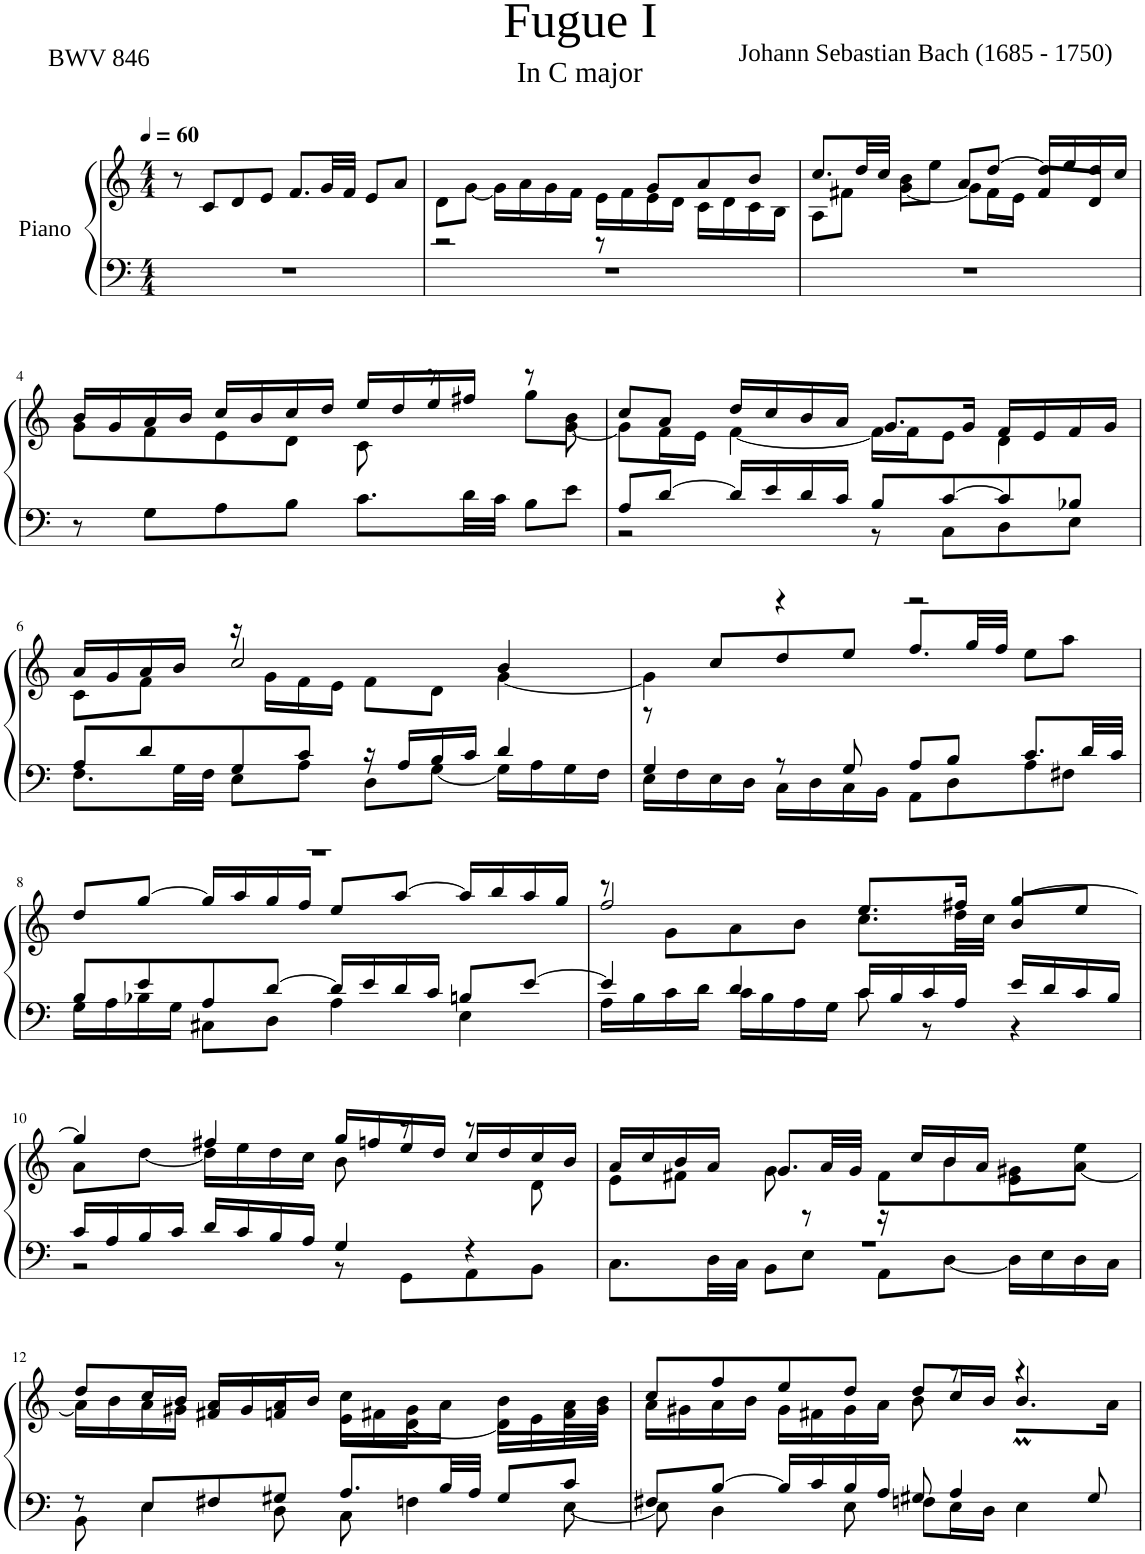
**kern	**kern	**text
*part1	*part1	*part1
*staff2	*staff1	*staff1
*I"Piano	*	*
*I'Pno	*	*
*clefF4	*clefG2	*
*k[]	*k[]	*
*M4/4	*M4/4	*
*MM60	*MM60	*
=1	=1	=1
1r	8r	.
.	8c/L	.
.	8d/	.
.	8e/J	.
.	8.f/L	.
.	32g/LL	.
.	32f/JJJ	.
.	8e/L	.
.	8a/J	.
=2	=2	=2
*	*^	*
1r	8d\L	2r	.
.	[8g\J	.	.
.	16g\LL]	.	.
.	16a\	.	.
.	16g\	.	.
.	16f\JJ	.	.
.	16e\LL	8r	.
.	16f\	.	.
.	16e\	8g/L	.
.	16d\JJ	.	.
.	16c\LL	8a/	.
.	16d\	.	.
.	16c\	8b/J	.
.	16B\JJ	.	.
=3	=3	=3	=3
1r	8A\L	8.cc/L	.
.	8f#X\J	.	.
.	.	32dd/LL	.
.	.	32cc/JJJ	.
.	[4g\	8b\L	.
.	.	8ee\J	.
.	8g\L]	8a/L	.
.	16f#\L	[8dd/J	.
.	16e\JJ	.	.
.	8f#/L	16dd/LL]	.
.	.	16ee/	.
.	8d/J	16dd/	.
.	.	16cc/JJ	.
!!LO:LB:g=z	!!
=4	=4	=4	=4
!	!	!	!LO:LY:b
8r	8g\L	16b/LL	a
.	.	16g/	.
8G\L	8f\	16a/	.
.	.	16b/JJ	.
8A\	8e\	16cc/LL	.
.	.	16b/	.
8B\J	8d\J	16cc/	.
.	.	16dd/JJ	.
8.c\L	8c\	16ee/LL	.
.	.	16dd/	.
.	8r	16ee/	.
32d\LL	.	16ff#X/JJ	.
32c\JJJ	.	.	.
8B\L	8r	8gg\L	.
8e\J	[8g\	8b\J	.
=5	=5	=5	=5
*^	*	*	*
8A/L	2r	8g\L]	8cc/L	.
[8d/J	.	16f\L	8a/J	.
.	.	16e\JJ	.	.
16d/LL]	.	[4f\	16dd/LL	.
16e/	.	.	16cc/	.
16d/	.	.	16b/	.
16c/JJ	.	.	16a/JJ	.
8B/L	8r	16f\LL]	8.g/L	.
.	.	16f\J	.	.
[8c/	8C\L	8e\J	.	.
.	.	.	16g/Jk	.
8c/]	8D\	4d\	16f/LL	.
.	.	.	16e/	.
8B-X/J	8E\J	.	16f/	.
.	.	.	16g/JJ	.
!!LO:LB:g=z	!!
=6	=6	=6	=6	=6
!	!	!	!	!LO:LY:b
8A/L	8.F\L	8c\L	16a/LL	a
.	.	.	16g/	.
8d/	.	8f\J	16a/	.
.	32G\LL	.	16b/JJ	.
.	32F\JJJ	.	.	.
8G/	8E\L	16r	2cc/	.
.	.	16g\LL	.	.
8c/J	8A\J	16f\	.	.
.	.	16e\JJ	.	.
16r	8D\L	8f\L	.	.
16A/LL	.	.	.	.
16B/	[8G\J	8d\J	.	.
16c/JJ	.	.	.	.
4d/	16G\LL]	[4g\	4b/	.
.	16A\	.	.	.
.	16G\	.	.	.
.	16F\JJ	.	.	.
=7	=7	=7	=7	=7
4G/	16E\LL	4g\]	8r	.
.	16F\	.	.	.
.	16E\	.	8cc/L	.
.	16D\JJ	.	.	.
8r	16C\LL	4r	8dd/	.
.	16D\	.	.	.
8G/	16C\	.	8ee/J	.
.	16BB\JJ	.	.	.
8A/L	8AA\L	2r	8.ff/L	.
8B/J	8D\	.	.	.
.	.	.	32gg/LL	.
.	.	.	32ff/JJJ	.
8.c/L	8A\	.	8ee\L	.
.	8F#X\J	.	8aa\J	.
32d/LL	.	.	.	.
32c/JJJ	.	.	.	.
!!LO:LB:g=z	!!
=8	=8	=8	=8	=8
!	!	!	!	!LO:LY:b
8B/L	16G\LL	1r	8dd/L	a
.	16A\	.	.	.
8e/	16B-X\	.	[8gg/J	.
.	16G\JJ	.	.	.
8A/	8C#X\L	.	16gg/LL]	.
.	.	.	16aa/	.
[8d/J	8D\J	.	16gg/	.
.	.	.	16ff/JJ	.
16d/LL]	4A\	.	8ee/L	.
16e/	.	.	.	.
16d/	.	.	[8aa/J	.
16c/JJ	.	.	.	.
8Bn/L	4E\	.	16aa/LL]	.
.	.	.	16bb/	.
[8e/J	.	.	16aa/	.
.	.	.	16gg/JJ	.
=9	=9	=9	=9	=9
!	!	!	!	!LO:LY:b
4e/]	16A\LL	8r	2ff/	a
.	16B\	.	.	.
.	16c\	8g\L	.	.
.	16d\JJ	.	.	.
4d/	16c\LL	8a\	.	.
.	16B\	.	.	.
.	16A\	8b\J	.	.
.	16G\JJ	.	.	.
16c/LL	8c\	8.cc\L	8.ee/L	.
16B/	.	.	.	.
16c/	8r	.	.	.
16A/JJ	.	32dd\LL	16ff#X/Jk	.
.	.	32cc\JJJ	.	.
16e/LL	4r	8b/L	[4gg/	.
16d/	.	.	.	.
16c/	.	8ee/J	.	.
16B/JJ	.	.	.	.
!!LO:LB:g=z	!!
=10	=10	=10	=10	=10
16c/LL	2r	8a\L	4gg/]	.
16A/	.	.	.	.
16B/	.	[8dd\J	.	.
16c/JJ	.	.	.	.
16d/LL	.	16dd\LL]	4ff#X/	.
16c/	.	16ee\	.	.
16B/	.	16dd\	.	.
16A/JJ	.	16cc\JJ	.	.
4G/	8r	8b\	16gg/LL	.
.	.	.	16ffn/	.
.	8GG\L	8r	16ee/	.
.	.	.	16dd/JJ	.
4r	8AA\	8r	16cc/LL	.
.	.	.	16dd/	.
.	8BB\J	8d\	16cc/	.
.	.	.	16b/JJ	.
=11	=11	=11	=11	=11
1r	8.C\L	8e\L	16a/LL	.
.	.	.	16cc/	.
.	.	8f#X\J	16b/	.
.	32D\LL	.	16a/JJ	.
.	32C\JJJ	.	.	.
.	8BB\L	8.g/L	8g\	.
.	8E\J	.	8r	.
.	.	32a/LL	.	.
.	.	32g/JJJ	.	.
.	8AA\L	8f#\L	16r	.
.	.	.	16cc/LL	.
.	[8D\J	8b\	16b/	.
.	.	.	16a/JJ	.
.	16D\LL]	8e\	8g#X\L	.
.	16E\	.	.	.
.	16D\	[8a\J	8ee\J	.
.	16C\JJ	.	.	.
!!LO:LB:g=z	!!
=12	=12	=12	=12	=12
!	!	!	!	!LO:LY:b
8r	8BB\	16a\LL]	8dd/L	a
.	.	16b\	.	.
8E/L	4E\	16a\	16cc/L	.
.	.	16g#X\JJ	16b/JJ	.
8F#X/	.	8f#X/L	16a/LL	.
.	.	.	16g#/	.
8G#X/J	8D\	8fn/J	16a/	.
.	.	.	16b/JJ	.
8.A/L	8C\	8e\L	16cc\LL	.
.	.	.	16f#X\	.
.	4Fn\	[8d\J	16g#\	.
32B/LL	.	.	16a\JJ	.
32A/JJJ	.	.	.	.
8G#/L	.	16d\LL]	8b\L	.
.	.	16e\	.	.
8c/J	[8E\	16f#\	16a\L	.
.	.	16g#\JJ	16b\JJ	.
=13	=13	=13	=13	=13
*	*	*	*^	*
8F#X/L	8E\]	16a\LL	8cc/L	2ryy	.
.	.	16g#X\	.	.	.
[8B/J	4D\	16a\	8ff/	.	.
.	.	16b\JJ	.	.	.
16B/LL]	.	16g#\LL	8ee/	.	.
16c/	.	16f#X\	.	.	.
16B/	8E\	16g#\	8dd/J	.	.
16A/JJ	.	16a\JJ	.	.	.
8G#X/	8Fn\L	8b\	8dd/L	4ryy	.
4A/	16E\L	8r	16cc/L	.	.
.	16D\JJ	.	16b/JJ	.	.
.	4E\	4r	8.bmL	32b/LLL	.
.	.	.	.	32ccJJ	.
.	.	.	.	8.bJ	.
8G#/	.	.	.	.	.
.	.	.	16a\Jk	.	.
*v	*v	*	*	*	*
*	*v	*v	*v	*
=	=	=
*-	*-	*-
